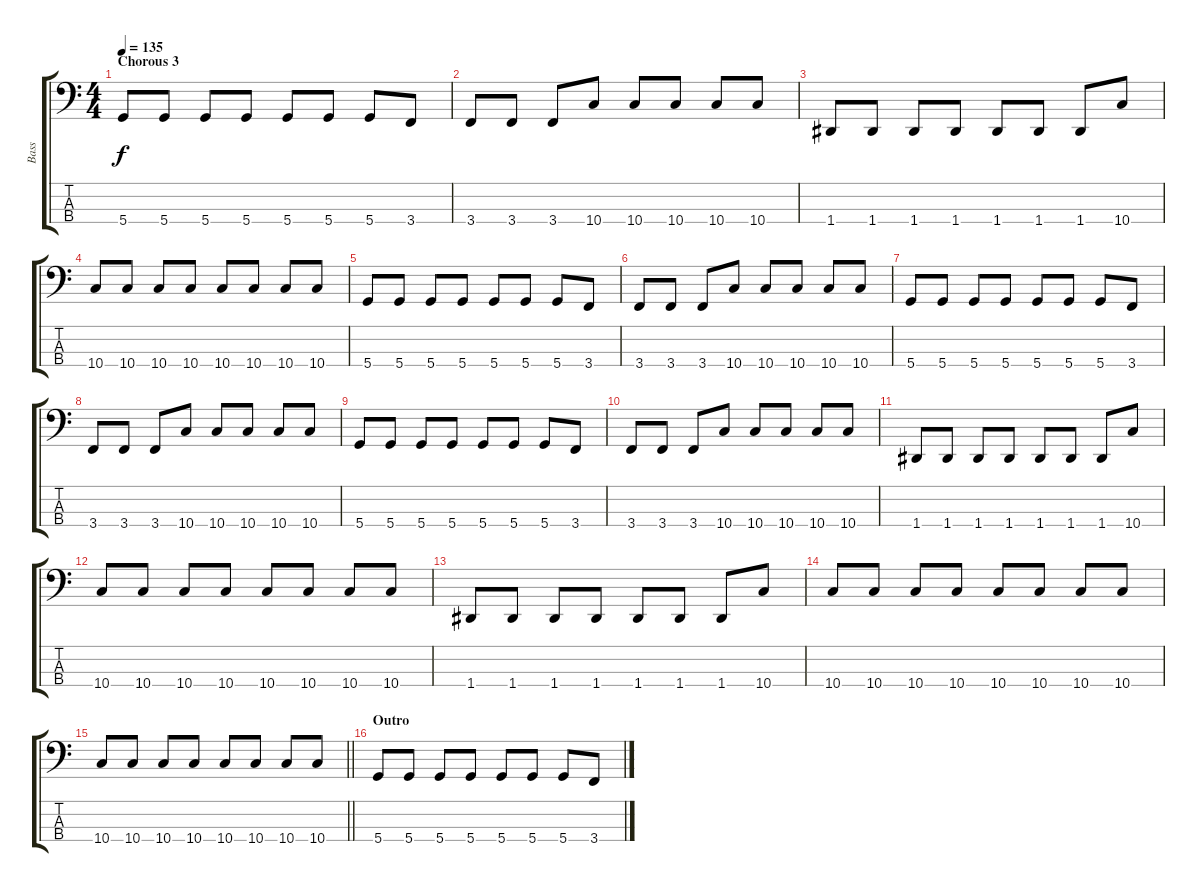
\track ("Bass" "Bass") {instrument electricbassfinger}
\staff {score tabs}
\tuning (G2 D2 A1 D1) {hide}
\ts (4 4)
\section ("" "Chorous 3")
\tempo 135
\clef f4
\ks c
5.4.8{dy f} 5.4.8 5.4.8 5.4.8 5.4.8 5.4.8 5.4.8 3.4.8 |
3.4.8 3.4.8 3.4.8 10.4.8 10.4.8 10.4.8 10.4.8 10.4.8 |
1.4.8 1.4.8 1.4.8 1.4.8 1.4.8 1.4.8 1.4.8 10.4.8 |
10.4.8 10.4.8 10.4.8 10.4.8 10.4.8 10.4.8 10.4.8 10.4.8 |
5.4.8 5.4.8 5.4.8 5.4.8 5.4.8 5.4.8 5.4.8 3.4.8 |
3.4.8 3.4.8 3.4.8 10.4.8 10.4.8 10.4.8 10.4.8 10.4.8 |
5.4.8 5.4.8 5.4.8 5.4.8 5.4.8 5.4.8 5.4.8 3.4.8 |
3.4.8 3.4.8 3.4.8 10.4.8 10.4.8 10.4.8 10.4.8 10.4.8 |
5.4.8 5.4.8 5.4.8 5.4.8 5.4.8 5.4.8 5.4.8 3.4.8 |
3.4.8 3.4.8 3.4.8 10.4.8 10.4.8 10.4.8 10.4.8 10.4.8 |
1.4.8 1.4.8 1.4.8 1.4.8 1.4.8 1.4.8 1.4.8 10.4.8 |
10.4.8 10.4.8 10.4.8 10.4.8 10.4.8 10.4.8 10.4.8 10.4.8 |
1.4.8 1.4.8 1.4.8 1.4.8 1.4.8 1.4.8 1.4.8 10.4.8 |
10.4.8 10.4.8 10.4.8 10.4.8 10.4.8 10.4.8 10.4.8 10.4.8 |
\barLineRight lightlight
10.4.8 10.4.8 10.4.8 10.4.8 10.4.8 10.4.8 10.4.8 10.4.8 |
\section ("" "Outro")
5.4.8 5.4.8 5.4.8 5.4.8 5.4.8 5.4.8 5.4.8 3.4.8
